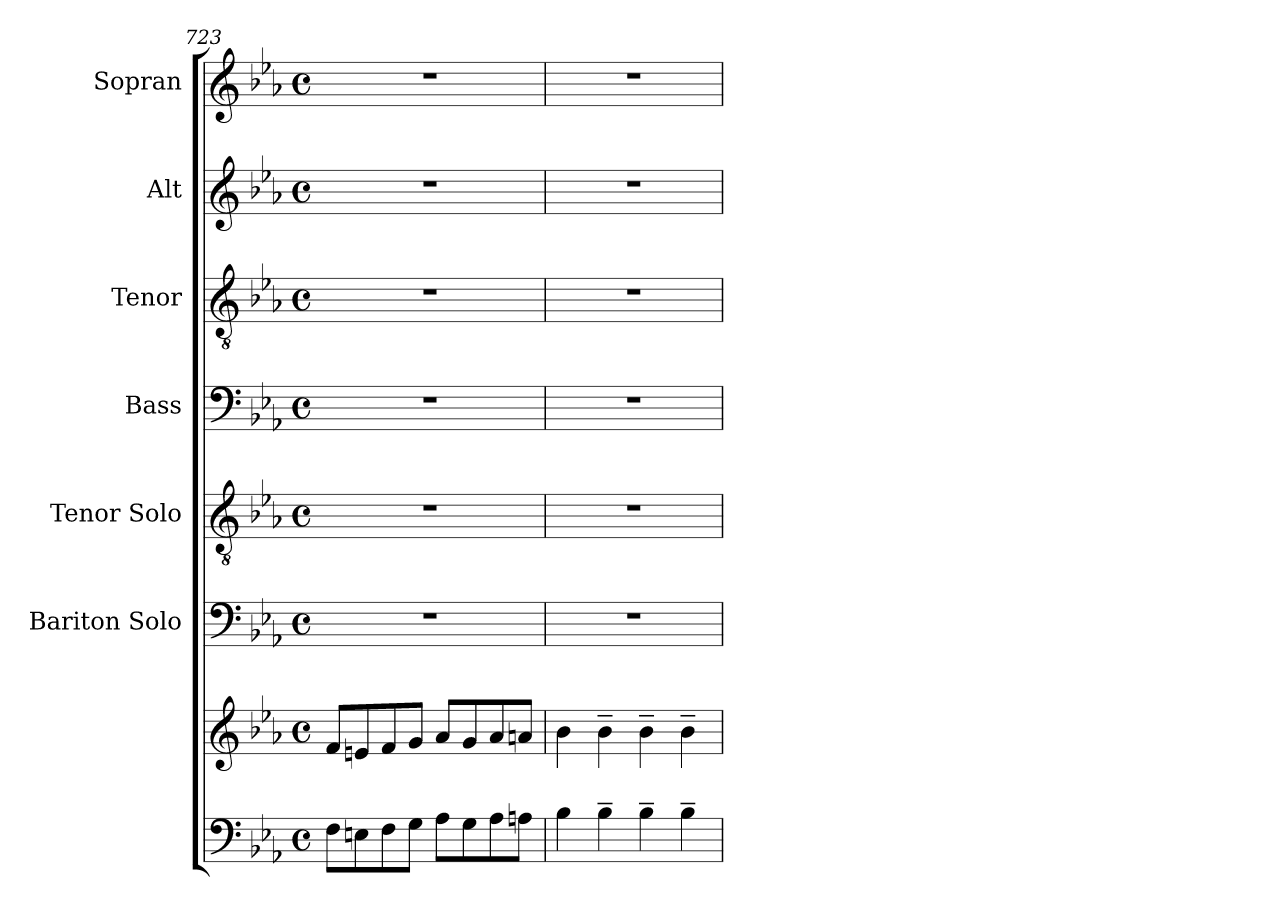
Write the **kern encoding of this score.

**kern	**kern	**kern	**kern	**kern	**kern	**kern	**kern
*part7	*part7	*part6	*part5	*part4	*part3	*part2	*part1
*staff8	*staff7	*staff6	*staff5	*staff4	*staff3	*staff2	*staff1
*	*	*I"Bariton Solo	*I"Tenor Solo	*I"Bass	*I"Tenor	*I"Alt	*I"Sopran
*	*	*	*	*I'B.	*I'T.	*I'A.	*I'S.
*clefF4	*clefG2	*clefF4	*clefGv2	*clefF4	*clefGv2	*clefG2	*clefG2
*k[b-e-a-]	*k[b-e-a-]	*k[b-e-a-]	*k[b-e-a-]	*k[b-e-a-]	*k[b-e-a-]	*k[b-e-a-]	*k[b-e-a-]
*E-:	*E-:	*E-:	*E-:	*E-:	*E-:	*E-:	*E-:
*M4/4	*M4/4	*M4/4	*M4/4	*M4/4	*M4/4	*M4/4	*M4/4
*met(c)	*met(c)	*met(c)	*met(c)	*met(c)	*met(c)	*met(c)	*met(c)
=723	=723	=723	=723	=723	=723	=723	=723
8F\L	8f/L	1r	1r	1r	1r	1r	1r
8En\	8en/	.	.	.	.	.	.
8F\	8f/	.	.	.	.	.	.
8G\J	8g/J	.	.	.	.	.	.
8A-\L	8a-/L	.	.	.	.	.	.
8G\	8g/	.	.	.	.	.	.
8A-\	8a-/	.	.	.	.	.	.
8An\J	8an/J	.	.	.	.	.	.
=724	=724	=724	=724	=724	=724	=724	=724
4B-\	4b-\	1r	1r	1r	1r	1r	1r
4B-~>\	4b-~>\	.	.	.	.	.	.
4B-~>\	4b-~>\	.	.	.	.	.	.
4B-~>\	4b-~>\	.	.	.	.	.	.
=	=	=	=	=	=	=	=
*-	*-	*-	*-	*-	*-	*-	*-
